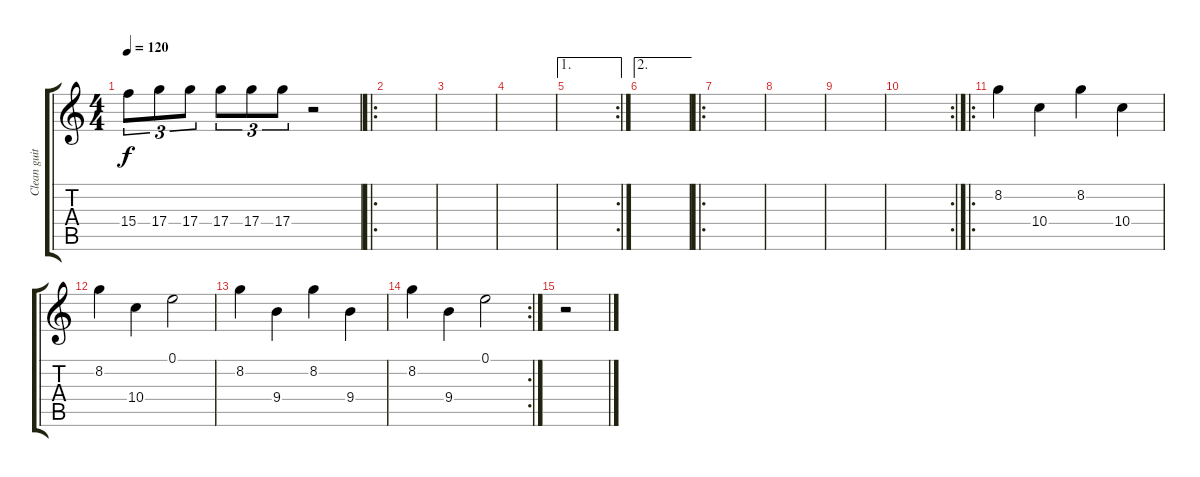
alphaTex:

\track ("Clean guitar" "Clean guit") {instrument electricguitarclean}
\staff {score tabs}
\tuning (E4 B3 G3 D3 A2 D2) {hide}
\ts (4 4)
\tempo 120
\clef g2
\ks c
15.4.8{tu (3 2) dy f} 17.4.8{tu (3 2)} 17.4.8{tu (3 2)} 17.4.8{tu (3 2)} 17.4.8{tu (3 2)} 17.4.8{tu (3 2)} r.2 |
\ro
|
|
|
\ae 1
\rc 2
|
\ae 2
|
\ro
|
|
|
\rc 2
|
\ro
8.2.4 10.4.4 8.2.4 10.4.4 |
8.2.4 10.4.4 0.1.2 |
8.2.4 9.4.4 8.2.4 9.4.4 |
\rc 2
8.2.4 9.4.4 0.1.2 |
r.2
